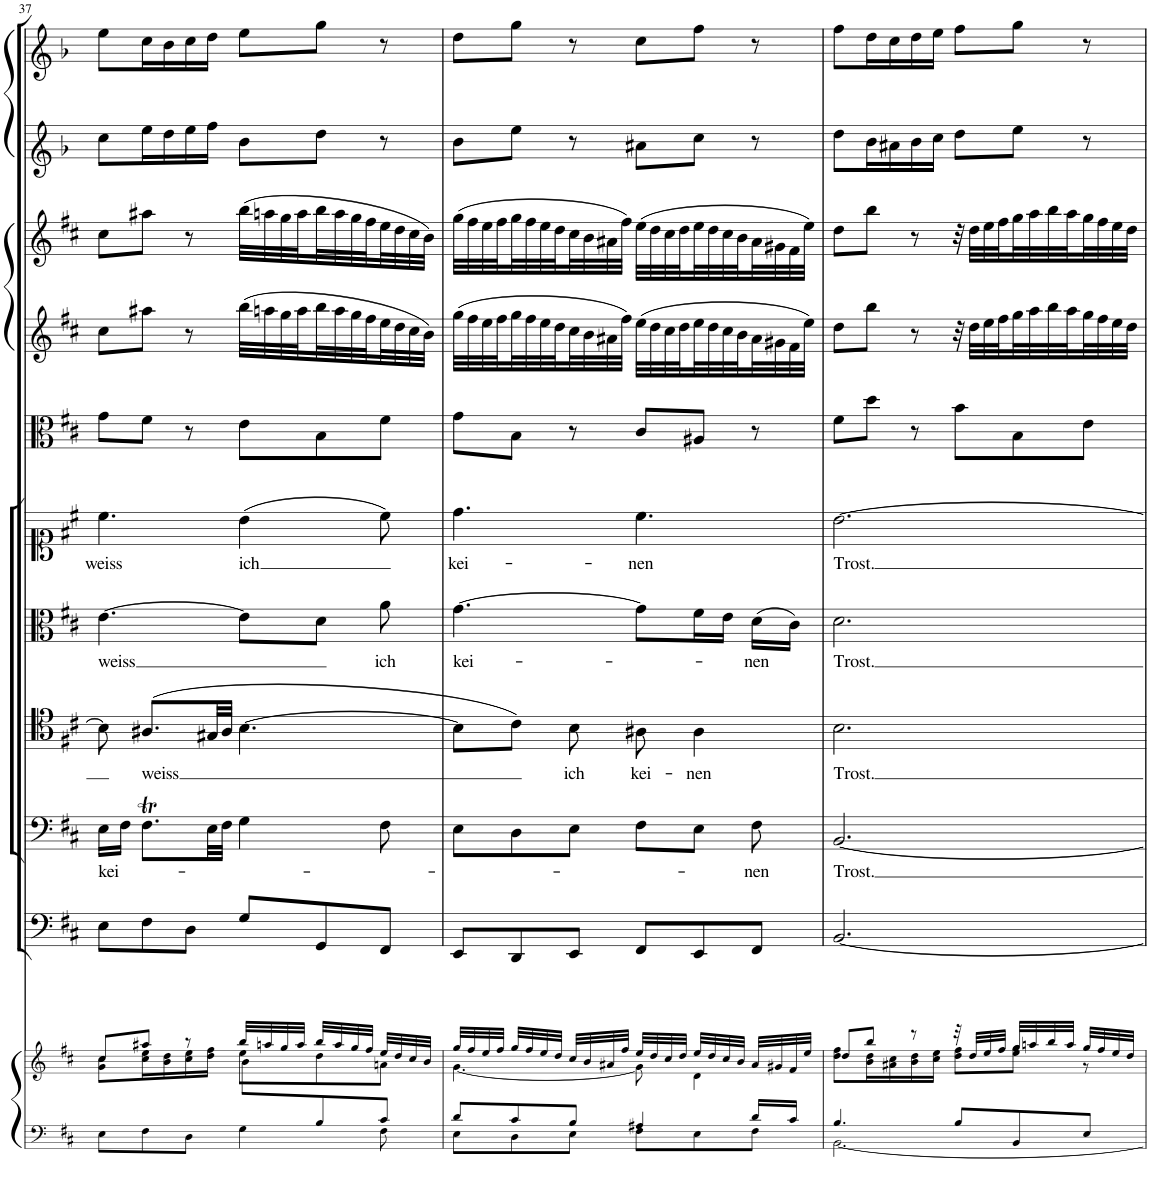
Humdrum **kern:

**kern	**kern	**kern	**kern	**text	**kern	**text	**kern	**text	**kern	**text	**kern	**kern	**kern	**kern	**kern
*part11	*part11	*part10	*part9	*part9	*part8	*part8	*part7	*part7	*part6	*part6	*part5	*part4	*part3	*part2	*part1
*staff12	*staff11	*staff10	*staff9	*staff9	*staff8	*staff8	*staff7	*staff7	*staff6	*staff6	*staff5	*staff4	*staff3	*staff2	*staff1
*I"Piano reduction	*	*I"Continuo	*I"Basso	*	*I"Tenore	*	*I"Alto	*	*I"Soprano	*	*I"Viola	*I"Violino II	*I"Violino I	*I"Oboe d'amore II	*I"Oboe d'amore I
*I'Pno	*	*	*	*	*	*	*	*	*	*	*I'Vla	*I'Vln	*I'Vln	*I'Ob	*I'Ob
!!LO:PB:g=z
*clefF4	*clefG2	*clefF4	*clefF4	*	*clefC4	*	*clefC3	*	*clefC1	*	*clefC3	*clefG2	*clefG2	*clefG1	*clefG1
*	*	*	*	*	*	*	*	*	*	*	*	*	*	*Trd2c3	*Trd2c3
*k[f#c#]	*k[f#c#]	*k[f#c#]	*k[f#c#]	*	*k[f#c#]	*	*k[f#c#]	*	*k[f#c#]	*	*k[f#c#]	*k[f#c#]	*k[f#c#]	*k[b-]	*k[b-]
*M6/8	*M6/8	*M6/8	*M6/8	*	*M6/8	*	*M6/8	*	*M6/8	*	*M6/8	*M6/8	*M6/8	*M6/8	*M6/8
=37	=37	=37	=37	=37	=37	=37	=37	=37	=37	=37	=37	=37	=37	=37	=37
*^	*^	*	*	*	*	*	*	*	*	*	*	*	*	*	*
*	*	*	*^	*	*	*	*	*	*	*	*	*	*	*	*	*	*
!	!	!	!	!	!	!	!LO:LY:b	!	!	!	!LO:LY:b	!	!LO:LY:b	!	!	!	!	!
4.ryy	8E\L	8cc#/L	8g\ 8cc#\L	4.ryy	8E\L	16E\LL	kei-	8B\]	.	[4.e\	weiss	4.cc#\	weiss	8g\L	8cc#\L	8cc#\L	8ee\L	8gg\L
.	.	.	.	.	.	16F#\JJ	.	.	.	.	.	.	.	.	.	.	.	.
!	!	!	!	!	!	!	!	!	!LO:LY:b	!	!	!	!	!	!	!	!	!
.	8F#\	8aa#X/J	16cc#\ 16ee\L	.	8F#\	8.F#t\L	.	(8.A#X/L	weiss	.	.	.	.	8f#\J	8aa#X\J	8aa#X\J	16gg\L	16ee\L
.	.	.	16b\ 16dd\	.	.	.	.	.	.	.	.	.	.	.	.	.	16ff\	16dd\
.	8D\J	8r	16cc#\ 16ee\	.	8D\J	.	.	.	.	.	.	.	.	8r	8r	8r	16gg\	16ee\
.	.	.	16dd\ 16ff#\JJ	.	.	32E\LL	.	32G#X/LL	.	.	.	.	.	.	.	.	16aa\JJ	16ff\JJ
.	.	.	.	.	.	32F#\JJJ	.	32A#/JJJ	.	.	.	.	.	.	.	.	.	.
!	!	!	!	!	!	!	!	!	!	!	!	!	!LO:LY:b	!	!	!	!	!
8ryy	4G\	32bb/LLL	8ee\L	8b\L	8G/L	4G\	.	[4.B\	.	8e\L]	.	(4b\	ich	8e\L	(32bb\LLL	(32bb\LLL	8dd\L	8gg\L
.	.	32aan/	.	.	.	.	.	.	.	.	.	.	.	.	32aan\	32aan\	.	.
.	.	32gg/	.	.	.	.	.	.	.	.	.	.	.	.	32gg\	32gg\	.	.
.	.	32aa/JJJ	.	.	.	.	.	.	.	.	.	.	.	.	32aa\	32aa\	.	.
8B/	.	32bb/LLL	8dd\	4ryy	8GG/	.	.	.	.	8d\J	.	.	.	8B\	32bb\	32bb\	8ff\J	8bb-\J
.	.	32aa/	.	.	.	.	.	.	.	.	.	.	.	.	32aa\	32aa\	.	.
.	.	32gg/	.	.	.	.	.	.	.	.	.	.	.	.	32gg\	32gg\	.	.
.	.	32ff#/JJJ	.	.	.	.	.	.	.	.	.	.	.	.	32ff#\	32ff#\	.	.
!	!	!	!	!	!	!	!	!	!	!	!LO:LY:b	!	!	!	!	!	!	!
8c#/J	8F#\	32ee/LLL	8an\J	.	8FF#/J	8F#\	.	.	.	8a\	ich	8cc#\)	.	8f#\J	32ee\	32ee\	8r	8r
.	.	32dd/	.	.	.	.	.	.	.	.	.	.	.	.	32dd\	32dd\	.	.
.	.	32cc#/	.	.	.	.	.	.	.	.	.	.	.	.	32cc#\	32cc#\	.	.
.	.	32b/JJJ	.	.	.	.	.	.	.	.	.	.	.	.	32b\JJJ)	32b\JJJ)	.	.
*	*	*	*v	*v	*	*	*	*	*	*	*	*	*	*	*	*	*	*
=38	=38	=38	=38	=38	=38	=38	=38	=38	=38	=38	=38	=38	=38	=38	=38	=38	=38
!	!	!	!	!	!	!	!	!	!	!LO:LY:b	!	!LO:LY:b	!	!	!	!	!
8d/L	8E\L	32gg/LLL	[4.g\	8EE/L	8E\L	.	8B\L]	.	[4.g\	kei-	4.dd\	kei-	8g\L	(32gg\LLL	(32gg\LLL	8dd\L	8ff\L
.	.	32ff#/	.	.	.	.	.	.	.	.	.	.	.	32ff#\	32ff#\	.	.
.	.	32ee/	.	.	.	.	.	.	.	.	.	.	.	32ee\	32ee\	.	.
.	.	32ff#/JJJ	.	.	.	.	.	.	.	.	.	.	.	32ff#\	32ff#\	.	.
8c#/	8D\	32gg/LLL	.	8DD/	8D\	.	8c#\J)	.	.	.	.	.	8B\J	32gg\	32gg\	8gg\J	8bb-\J
.	.	32ff#/	.	.	.	.	.	.	.	.	.	.	.	32ff#\	32ff#\	.	.
.	.	32ee/	.	.	.	.	.	.	.	.	.	.	.	32ee\	32ee\	.	.
.	.	32dd/JJJ	.	.	.	.	.	.	.	.	.	.	.	32dd\	32dd\	.	.
!	!	!	!	!	!	!	!	!LO:LY:b	!	!	!	!	!	!	!	!	!
8B/J	8E\J	32cc#/LLL	.	8EE/J	8E\J	.	8B\	ich	.	.	.	.	8r	32cc#\	32cc#\	8r	8r
.	.	32b/	.	.	.	.	.	.	.	.	.	.	.	32b\	32b\	.	.
.	.	32a#X/	.	.	.	.	.	.	.	.	.	.	.	32a#X\	32a#X\	.	.
.	.	32ff#/JJJ	.	.	.	.	.	.	.	.	.	.	.	32ff#\JJJ)	32ff#\JJJ)	.	.
!	!	!	!	!	!	!	!	!LO:LY:b	!	!	!	!LO:LY:b	!	!	!	!	!
4A#X/	8F#\L	32ee/LLL	8g\]	8FF#/L	8F#\L	.	8A#X\	kei-	8g\L]	.	4.cc#\	-nen	8c#/L	(32ee\LLL	(32ee\LLL	8cc#X\L	8ee\L
.	.	32dd/	.	.	.	.	.	.	.	.	.	.	.	32dd\	32dd\	.	.
.	.	32cc#/	.	.	.	.	.	.	.	.	.	.	.	32cc#\	32cc#\	.	.
.	.	32dd/JJJ	.	.	.	.	.	.	.	.	.	.	.	32dd\	32dd\	.	.
!	!	!	!	!	!	!	!	!LO:LY:b	!	!	!	!	!	!	!	!	!
.	8E\	32ee/LLL	4d\	8EE/	8E\J	.	4A#\	-nen	16f#\L	.	.	.	8A#X/J	32ee\	32ee\	8ee\J	8aa\J
.	.	32dd/	.	.	.	.	.	.	.	.	.	.	.	32dd\	32dd\	.	.
.	.	32cc#/	.	.	.	.	.	.	16e\JJ	.	.	.	.	32cc#\	32cc#\	.	.
.	.	32b/JJJ	.	.	.	.	.	.	.	.	.	.	.	32b\	32b\	.	.
!	!	!	!	!	!	!LO:LY:b	!	!	!	!LO:LY:b	!	!	!	!	!	!	!
16d/LL	8F#\J	32a#/LLL	.	8FF#/J	8F#\	-nen	.	.	(16d\LL	-nen	.	.	8r	32a#\	32a#\	8r	8r
.	.	32g#X/	.	.	.	.	.	.	.	.	.	.	.	32g#X\	32g#X\	.	.
16c#/JJ	.	32f#/	.	.	.	.	.	.	16c#\JJ)	.	.	.	.	32f#\	32f#\	.	.
.	.	32ee/JJJ	.	.	.	.	.	.	.	.	.	.	.	32ee\JJJ)	32ee\JJJ)	.	.
=39	=39	=39	=39	=39	=39	=39	=39	=39	=39	=39	=39	=39	=39	=39	=39	=39	=39
!	!	!	!	!	!	!LO:LY:b	!	!LO:LY:b	!	!LO:LY:b	!	!LO:LY:b	!	!	!	!	!
4.B/	[2.BB\	8dd/L	8dd\ 8ff#\L	[2.BB/	[2.BB/	Trost.	2.B\	Trost.	2.d\	Trost.	[2.b\	Trost.	8f#\L	8dd\L	8dd\L	8ff\L	8aa\L
.	.	8bb/J	16b\ 16dd\L	.	.	.	.	.	.	.	.	.	8dd\J	8bb\J	8bb\J	16dd\L	16ff\L
.	.	.	16a#X\ 16cc#\	.	.	.	.	.	.	.	.	.	.	.	.	16cc#X\	16ee\
.	.	8r	16b\ 16dd\	.	.	.	.	.	.	.	.	.	8r	8r	8r	16dd\	16ff\
.	.	.	16cc#\ 16ee\JJ	.	.	.	.	.	.	.	.	.	.	.	.	16ee\JJ	16gg\JJ
8B/L	.	32r	8dd\ 8ff#\L	.	.	.	.	.	.	.	.	.	8b\L	32r	32r	8ff\L	8aa\L
.	.	32dd/LLL	.	.	.	.	.	.	.	.	.	.	.	32dd\LLL	32dd\LLL	.	.
.	.	32ee/	.	.	.	.	.	.	.	.	.	.	.	32ee\	32ee\	.	.
.	.	32ff#/JJJ	.	.	.	.	.	.	.	.	.	.	.	32ff#\	32ff#\	.	.
8BB/	.	32gg/LLL	8ee\ 8gg\J	.	.	.	.	.	.	.	.	.	8B\	32gg\	32gg\	8gg\J	8bb-\J
.	.	32aan/	.	.	.	.	.	.	.	.	.	.	.	32aa\	32aa\	.	.
.	.	32bb/	.	.	.	.	.	.	.	.	.	.	.	32bb\	32bb\	.	.
.	.	32aa/JJJ	.	.	.	.	.	.	.	.	.	.	.	32aa\	32aa\	.	.
8E/J	.	32gg/LLL	8r	.	.	.	.	.	.	.	.	.	8e\J	32gg\	32gg\	8r	8r
.	.	32ff#/	.	.	.	.	.	.	.	.	.	.	.	32ff#\	32ff#\	.	.
.	.	32ee/	.	.	.	.	.	.	.	.	.	.	.	32ee\	32ee\	.	.
.	.	32dd/JJJ	.	.	.	.	.	.	.	.	.	.	.	32dd\JJJ	32dd\JJJ	.	.
*v	*v	*	*	*	*	*	*	*	*	*	*	*	*	*	*	*	*
*	*v	*v	*	*	*	*	*	*	*	*	*	*	*	*	*	*
=	=	=	=	=	=	=	=	=	=	=	=	=	=	=	=
*-	*-	*-	*-	*-	*-	*-	*-	*-	*-	*-	*-	*-	*-	*-	*-
